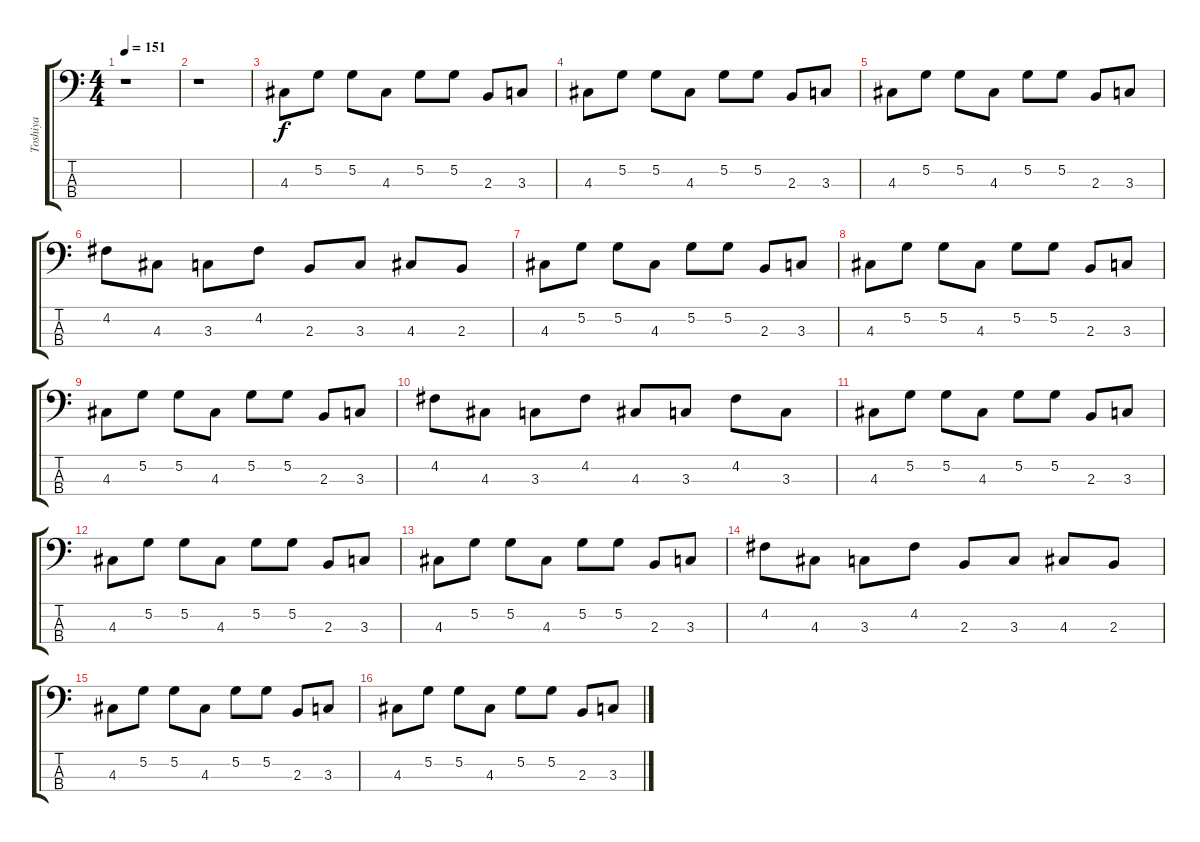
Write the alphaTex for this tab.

\track ("Toshiya" "Toshiya") {instrument electricbasspick}
\staff {score tabs}
\tuning (G2 D2 A1 E1) {hide}
\ts (4 4)
\tempo 151
\clef f4
\ks c
r.1{dy f} |
r.1 |
4.3.8 5.2.8 5.2.8 4.3.8 5.2.8 5.2.8 2.3.8 3.3.8 |
4.3.8 5.2.8 5.2.8 4.3.8 5.2.8 5.2.8 2.3.8 3.3.8 |
4.3.8 5.2.8 5.2.8 4.3.8 5.2.8 5.2.8 2.3.8 3.3.8 |
4.2.8 4.3.8 3.3.8 4.2.8 2.3.8 3.3.8 4.3.8 2.3.8 |
4.3.8 5.2.8 5.2.8 4.3.8 5.2.8 5.2.8 2.3.8 3.3.8 |
4.3.8 5.2.8 5.2.8 4.3.8 5.2.8 5.2.8 2.3.8 3.3.8 |
4.3.8 5.2.8 5.2.8 4.3.8 5.2.8 5.2.8 2.3.8 3.3.8 |
4.2.8 4.3.8 3.3.8 4.2.8 4.3.8 3.3.8 4.2.8 3.3.8 |
4.3.8 5.2.8 5.2.8 4.3.8 5.2.8 5.2.8 2.3.8 3.3.8 |
4.3.8 5.2.8 5.2.8 4.3.8 5.2.8 5.2.8 2.3.8 3.3.8 |
4.3.8 5.2.8 5.2.8 4.3.8 5.2.8 5.2.8 2.3.8 3.3.8 |
4.2.8 4.3.8 3.3.8 4.2.8 2.3.8 3.3.8 4.3.8 2.3.8 |
4.3.8 5.2.8 5.2.8 4.3.8 5.2.8 5.2.8 2.3.8 3.3.8 |
4.3.8 5.2.8 5.2.8 4.3.8 5.2.8 5.2.8 2.3.8 3.3.8
